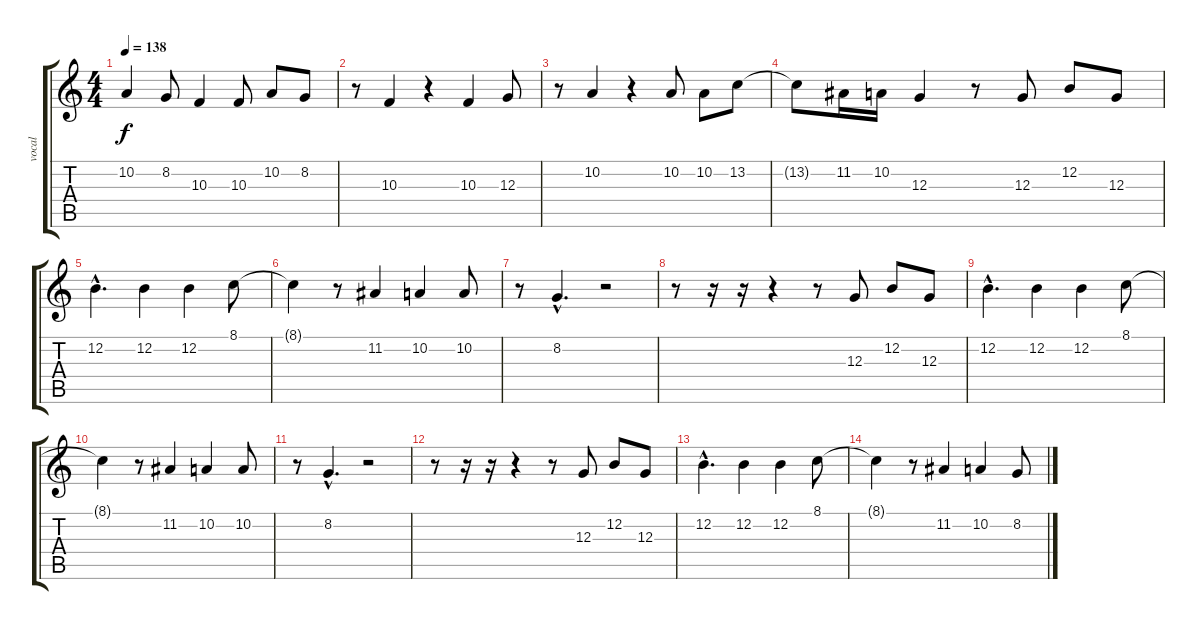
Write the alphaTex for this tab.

\track ("vocal" "vocal") {instrument lead2sawtooth}
\staff {score tabs}
\tuning (E4 B3 G3 D3 A2 E2) {hide}
\ts (4 4)
\tempo 138
\clef g2
\ks c
10.2{t}.4{dy f} 8.2.8 10.3.4 10.3.8 10.2.8 8.2.8 |
r.8 10.3.4 r.4 10.3.4 12.3.8 |
r.8 10.2.4 r.4 10.2.8 10.2.8 13.2.8 |
13.2{t}.8 11.2.16 10.2.16 12.3.4 r.8 12.3.8 12.2.8 12.3.8 |
12.2{hac}.4{d} 12.2.4 12.2.4 8.1.8 |
8.1{t}.4 r.8 11.2.4 10.2.4 10.2.8 |
r.8 8.2{hac}.4{d} r.2 |
r.8 r.16 r.16 r.4 r.8 12.3.8 12.2.8 12.3.8 |
12.2{hac}.4{d} 12.2.4 12.2.4 8.1.8 |
8.1{t}.4 r.8 11.2.4 10.2.4 10.2.8 |
r.8 8.2{hac}.4{d} r.2 |
r.8 r.16 r.16 r.4 r.8 12.3.8 12.2.8 12.3.8 |
12.2{hac}.4{d} 12.2.4 12.2.4 8.1.8 |
8.1{t}.4 r.8 11.2.4 10.2.4 8.2.8
